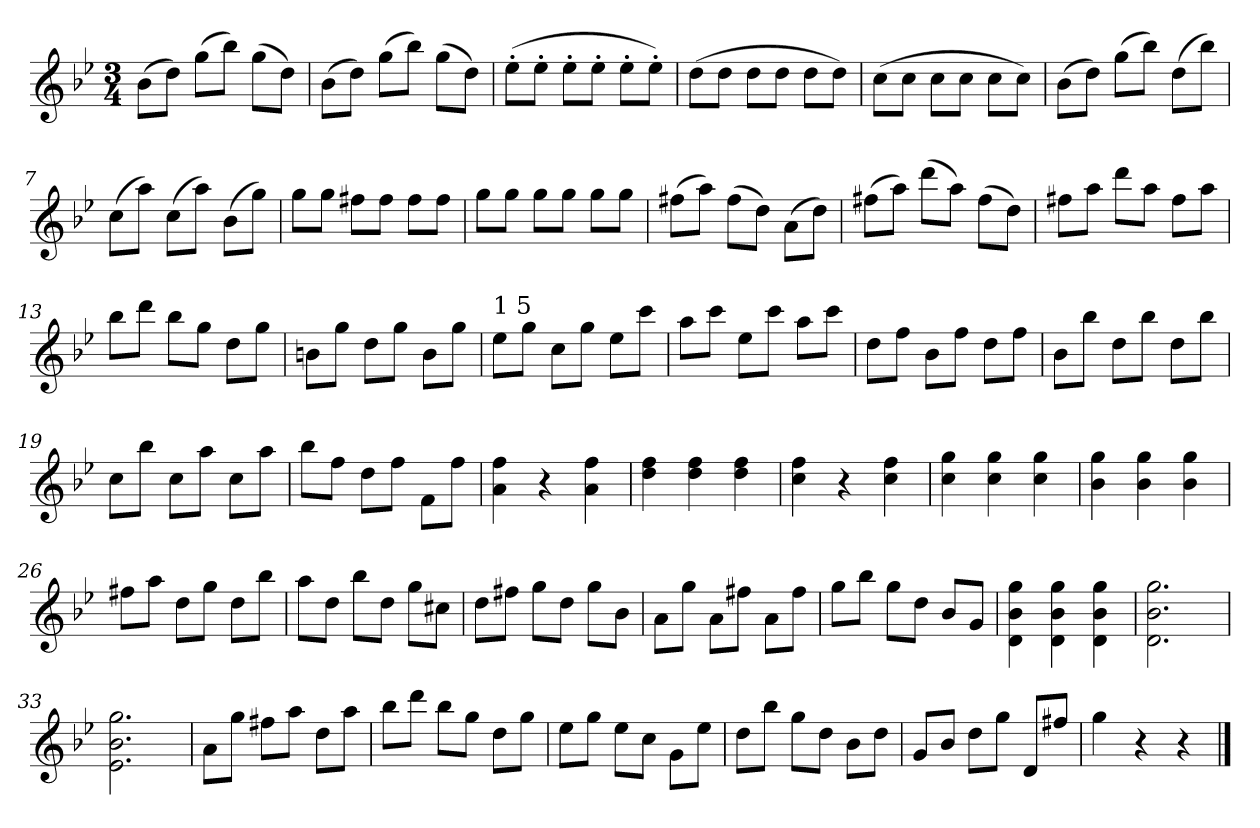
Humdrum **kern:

**kern
*part1
*staff1
*clefG2
*k[b-e-]
*B-:
*M3/4
=1
(>8b-\L
8dd\J)
(>8gg\L
8bb-\J)
(>8gg\L
8dd\J)
=2
(>8b-\L
8dd\J)
(>8gg\L
8bb-\J)
(>8gg\L
8dd\J)
=3
(>8ee-'>\L
8ee-'>\J
8ee-'>\L
8ee-'>\J
8ee-'>\L
8ee-'>\J)
=4
(>8dd\L
8dd\J
8dd\L
8dd\J
8dd\L
8dd\J)
=5
(>8cc\L
8cc\J
8cc\L
8cc\J
8cc\L
8cc\J)
=6
(>8b-\L
8dd\J)
(>8gg\L
8bb-\J)
(>8dd\L
8bb-\J)
=7
(>8cc\L
8aa\J)
(>8cc\L
8aa\J)
(>8b-\L
8gg\J)
!!LO:LB:g=z
=8
8gg\L
8gg\J
8ff#X\L
8ff#\J
8ff#\L
8ff#\J
=9
8gg\L
8gg\J
8gg\L
8gg\J
8gg\L
8gg\J
=10
(>8ff#X\L
8aa\J)
(>8ff#\L
8dd\J)
(>8a\L
8dd\J)
=11
(>8ff#X\L
8aa\J)
(>8ddd\L
8aa\J)
(>8ff#\L
8dd\J)
=12
8ff#X\L
8aa\J
8ddd\L
8aa\J
8ff#\L
8aa\J
=13
8bb-\L
8ddd\J
8bb-\L
8gg\J
8dd\L
8gg\J
=14
8bn\L
8gg\J
8dd\L
8gg\J
8b\L
8gg\J
!!LO:LB:g=z
=15
!LO:TX:a:t=1 5
8ee-\L
8gg\J
8cc\L
8gg\J
8ee-\L
8ccc\J
=16
8aa\L
8ccc\J
8ee-\L
8ccc\J
8aa\L
8ccc\J
=17
8dd\L
8ff\J
8b-\L
8ff\J
8dd\L
8ff\J
=18
8b-\L
8bb-\J
8dd\L
8bb-\J
8dd\L
8bb-\J
=19
8cc\L
8bb-\J
8cc\L
8aa\J
8cc\L
8aa\J
=20
8bb-\L
8ff\J
8dd\L
8ff\J
8f\L
8ff\J
=21
4a\ 4ff\
4r
4a\ 4ff\
=22
4dd\ 4ff\
4dd\ 4ff\
4dd\ 4ff\
=23
4cc\ 4ff\
4r
4cc\ 4ff\
!!LO:LB:g=z
=24
4cc\ 4gg\
4cc\ 4gg\
4cc\ 4gg\
=25
4b-\ 4gg\
4b-\ 4gg\
4b-\ 4gg\
=26
8ff#X\L
8aa\J
8dd\L
8gg\J
8dd\L
8bb-\J
=27
8aa\L
8dd\J
8bb-\L
8dd\J
8gg\L
8cc#X\J
=28
8dd\L
8ff#X\J
8gg\L
8dd\J
8gg\L
8b-\J
=29
8a\L
8gg\J
8a\L
8ff#X\J
8a\L
8ff#\J
=30
8gg\L
8bb-\J
8gg\L
8dd\J
8b-/L
8g/J
=31
4d\ 4b-\ 4gg\
4d\ 4b-\ 4gg\
4d\ 4b-\ 4gg\
=32
2.d\ 2.b-\ 2.gg\
!!LO:LB:g=z
=33
2.e-\ 2.b-\ 2.gg\
=34
8a\L
8gg\J
8ff#X\L
8aa\J
8dd\L
8aa\J
=35
8bb-\L
8ddd\J
8bb-\L
8gg\J
8dd\L
8gg\J
=36
8ee-\L
8gg\J
8ee-\L
8cc\J
8g\L
8ee-\J
=37
8dd\L
8bb-\J
8gg\L
8dd\J
8b-\L
8dd\J
=38
8g/L
8b-/J
8dd\L
8gg\J
8d/L
8ff#X/J
=39
4gg\
4r
4r
==
*-
